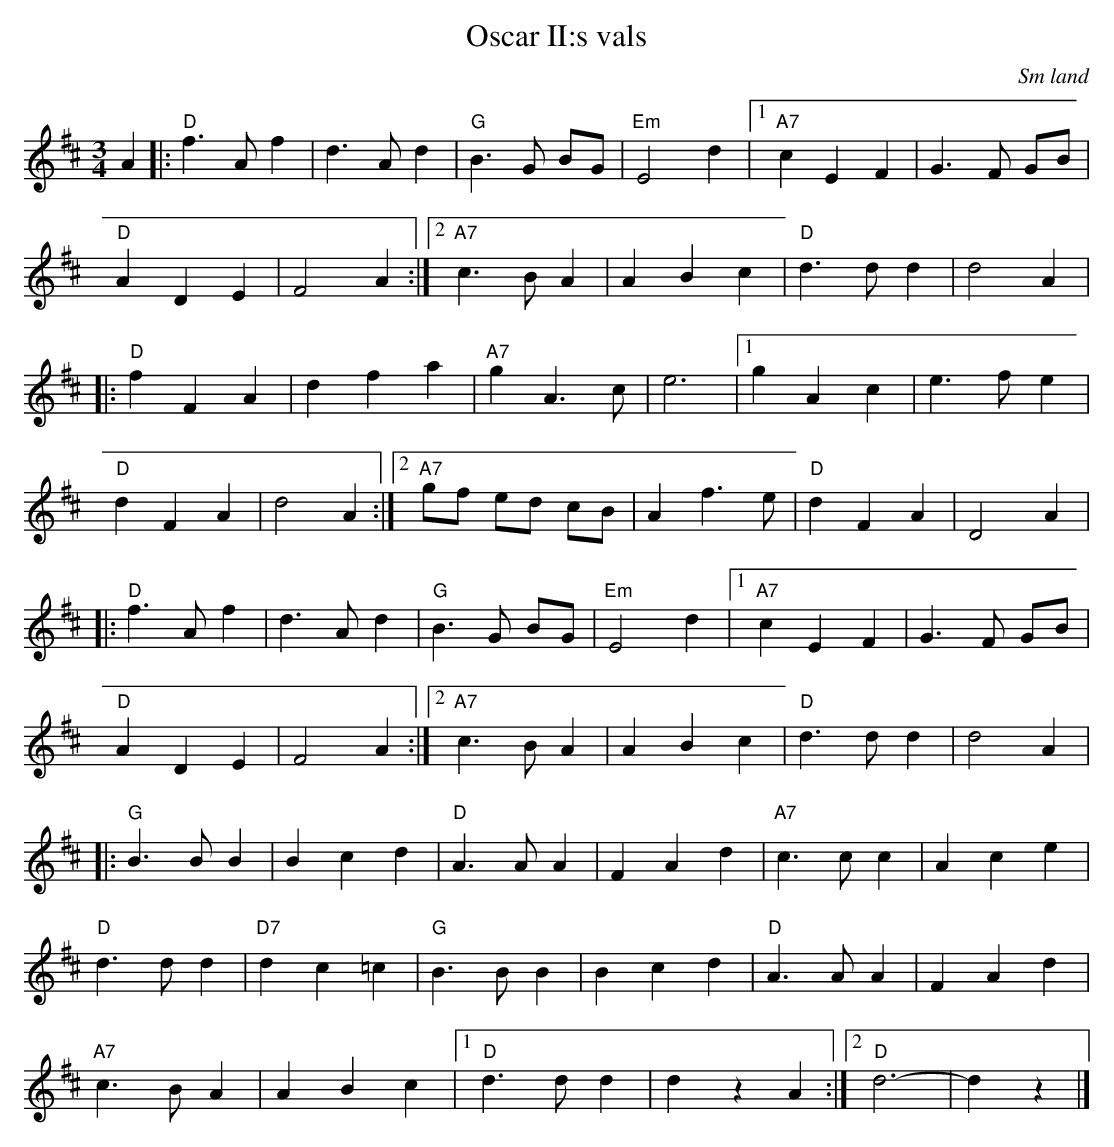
X:1
T:Oscar II:s vals
O:Sm land
Q:100
M:3/4
L:1/8
K:D
A2 |: "D" f2>A2f2 | d2>A2d2 | "G" B2>G2 BG | "Em" E4d2 |[1 "A7" c2E2F2 | G2>F2 GB |
"D" A2D2E2 | F4A2 :|[2 "A7" c2>B2A2 | A2B2c2 | "D" d2>d2d2 | d4A2 |
|:"D" f2F2A2 | d2f2a2 | "A7" g2A2>c2 |e6 |[1 g2A2c2 | e2>f2e2 |
"D" d2F2A2 | d4A2 :|[2 "A7"gf ed cB | A2f2>e2 | "D" d2F2A2 | D4A2 |
|: "D" f2>A2f2 | d2>A2d2 | "G" B2>G2 BG | "Em" E4d2 |[1 "A7" c2E2F2 | G2>F2 GB |
"D" A2D2E2 | F4A2 :|[2 "A7" c2>B2A2 |A2B2c2 | "D" d2>d2d2 | d4 A2 |
|: "G" B2>B2B2 | B2c2d2 | "D" A2>A2A2 | F2A2d2 | "A7"c2>c2c2 | A2c2e2 |
"D" d2>d2d2 | "D7"d2c2=c2 | "G" B2>B2B2 | B2c2d2 | "D" A2>A2A2 | F2A2d2 |
"A7" c2>B2A2 | A2B2c2 |1 "D"d2>d2d2 | d2z2A2 :|2 "D"d6- | d2z2  |]
